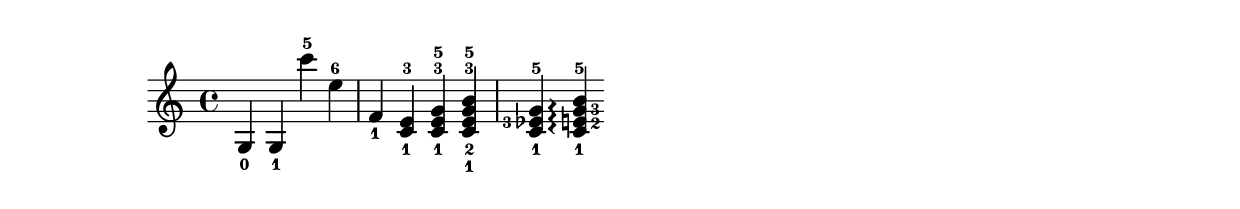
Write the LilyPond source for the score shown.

\version "1.7.6"
\header {

texidoc = "With the new chord syntax it's possible to associate
fingerings uniquely with notes. This makes horizontal fingering much
easier to process."

}

\score {
    \notes \relative c'{
	<<g_0>> 4
	<<g_1>> 4
	<<c''^5>> 4
	<<e,^6>> 4
	<<f,_1>> 4
 	<< c-1 e-3>> 4
	<< c-1  e-3 g-5 >> 4
	<< c-1  e-2 g-3 b-5 >> 4
	\property Voice.fingerHorizontalDirection = #LEFT
	<< c-1  es-3 g-5 >> 4
	\property Voice.fingerHorizontalDirection = #RIGHT
	<< c-1  e-2 g-3 b-5 >> 4-\arpeggio
	
}

}

%% new-chords-done %%
%% new-chords-done %%
%% new-chords-done %%
